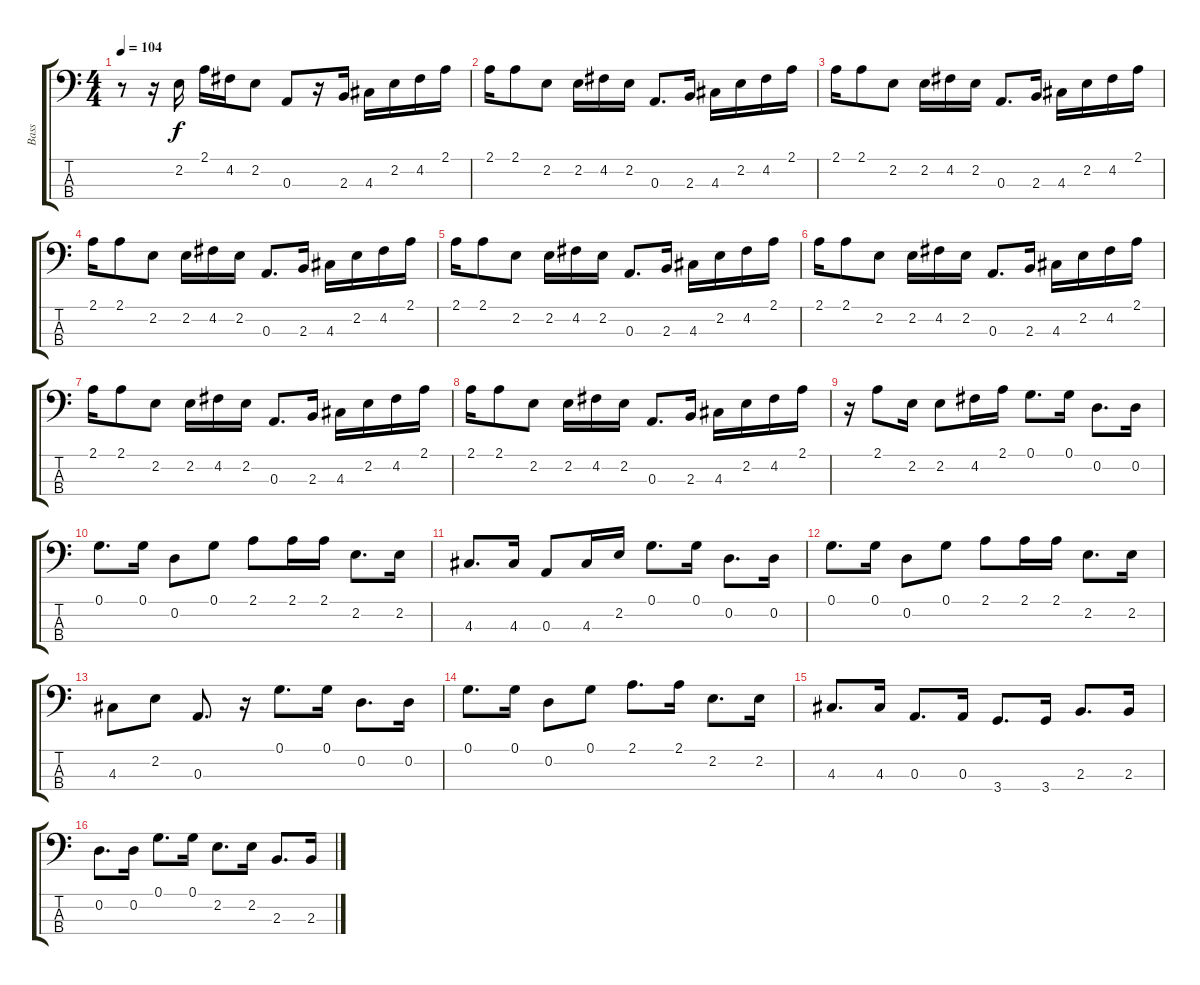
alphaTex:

\track ("Bass" "Bass") {instrument electricbassfinger}
\staff {score tabs}
\tuning (G2 D2 A1 E1) {hide}
\ts (4 4)
\tempo 104
\clef f4
\ks c
r.8{dy f} r.16 2.2.16 2.1.16 4.2.16 2.2.8 0.3.8 r.16 2.3.16 4.3.16 2.2.16 4.2.16 2.1.16 |
2.1.16 2.1.8 2.2.8 2.2.16 4.2.16 2.2.16 0.3.8{d} 2.3.16 4.3.16 2.2.16 4.2.16 2.1.16 |
2.1.16 2.1.8 2.2.8 2.2.16 4.2.16 2.2.16 0.3.8{d} 2.3.16 4.3.16 2.2.16 4.2.16 2.1.16 |
2.1.16 2.1.8 2.2.8 2.2.16 4.2.16 2.2.16 0.3.8{d} 2.3.16 4.3.16 2.2.16 4.2.16 2.1.16 |
2.1.16 2.1.8 2.2.8 2.2.16 4.2.16 2.2.16 0.3.8{d} 2.3.16 4.3.16 2.2.16 4.2.16 2.1.16 |
2.1.16 2.1.8 2.2.8 2.2.16 4.2.16 2.2.16 0.3.8{d} 2.3.16 4.3.16 2.2.16 4.2.16 2.1.16 |
2.1.16 2.1.8 2.2.8 2.2.16 4.2.16 2.2.16 0.3.8{d} 2.3.16 4.3.16 2.2.16 4.2.16 2.1.16 |
2.1.16 2.1.8 2.2.8 2.2.16 4.2.16 2.2.16 0.3.8{d} 2.3.16 4.3.16 2.2.16 4.2.16 2.1.16 |
r.16 2.1.8 2.2.16 2.2.8 4.2.16 2.1.16 0.1.8{d} 0.1.16 0.2.8{d} 0.2.16 |
0.1.8{d} 0.1.16 0.2.8 0.1.8 2.1.8 2.1.16 2.1.16 2.2.8{d} 2.2.16 |
4.3.8{d} 4.3.16 0.3.8 4.3.16 2.2.16 0.1.8{d} 0.1.16 0.2.8{d} 0.2.16 |
0.1.8{d} 0.1.16 0.2.8 0.1.8 2.1.8 2.1.16 2.1.16 2.2.8{d} 2.2.16 |
4.3.8 2.2.8 0.3.8{d} r.16 0.1.8{d} 0.1.16 0.2.8{d} 0.2.16 |
0.1.8{d} 0.1.16 0.2.8 0.1.8 2.1.8{d} 2.1.16 2.2.8{d} 2.2.16 |
4.3.8{d} 4.3.16 0.3.8{d} 0.3.16 3.4.8{d} 3.4.16 2.3.8{d} 2.3.16 |
0.2.8{d} 0.2.16 0.1.8{d} 0.1.16 2.2.8{d} 2.2.16 2.3.8{d} 2.3.16
